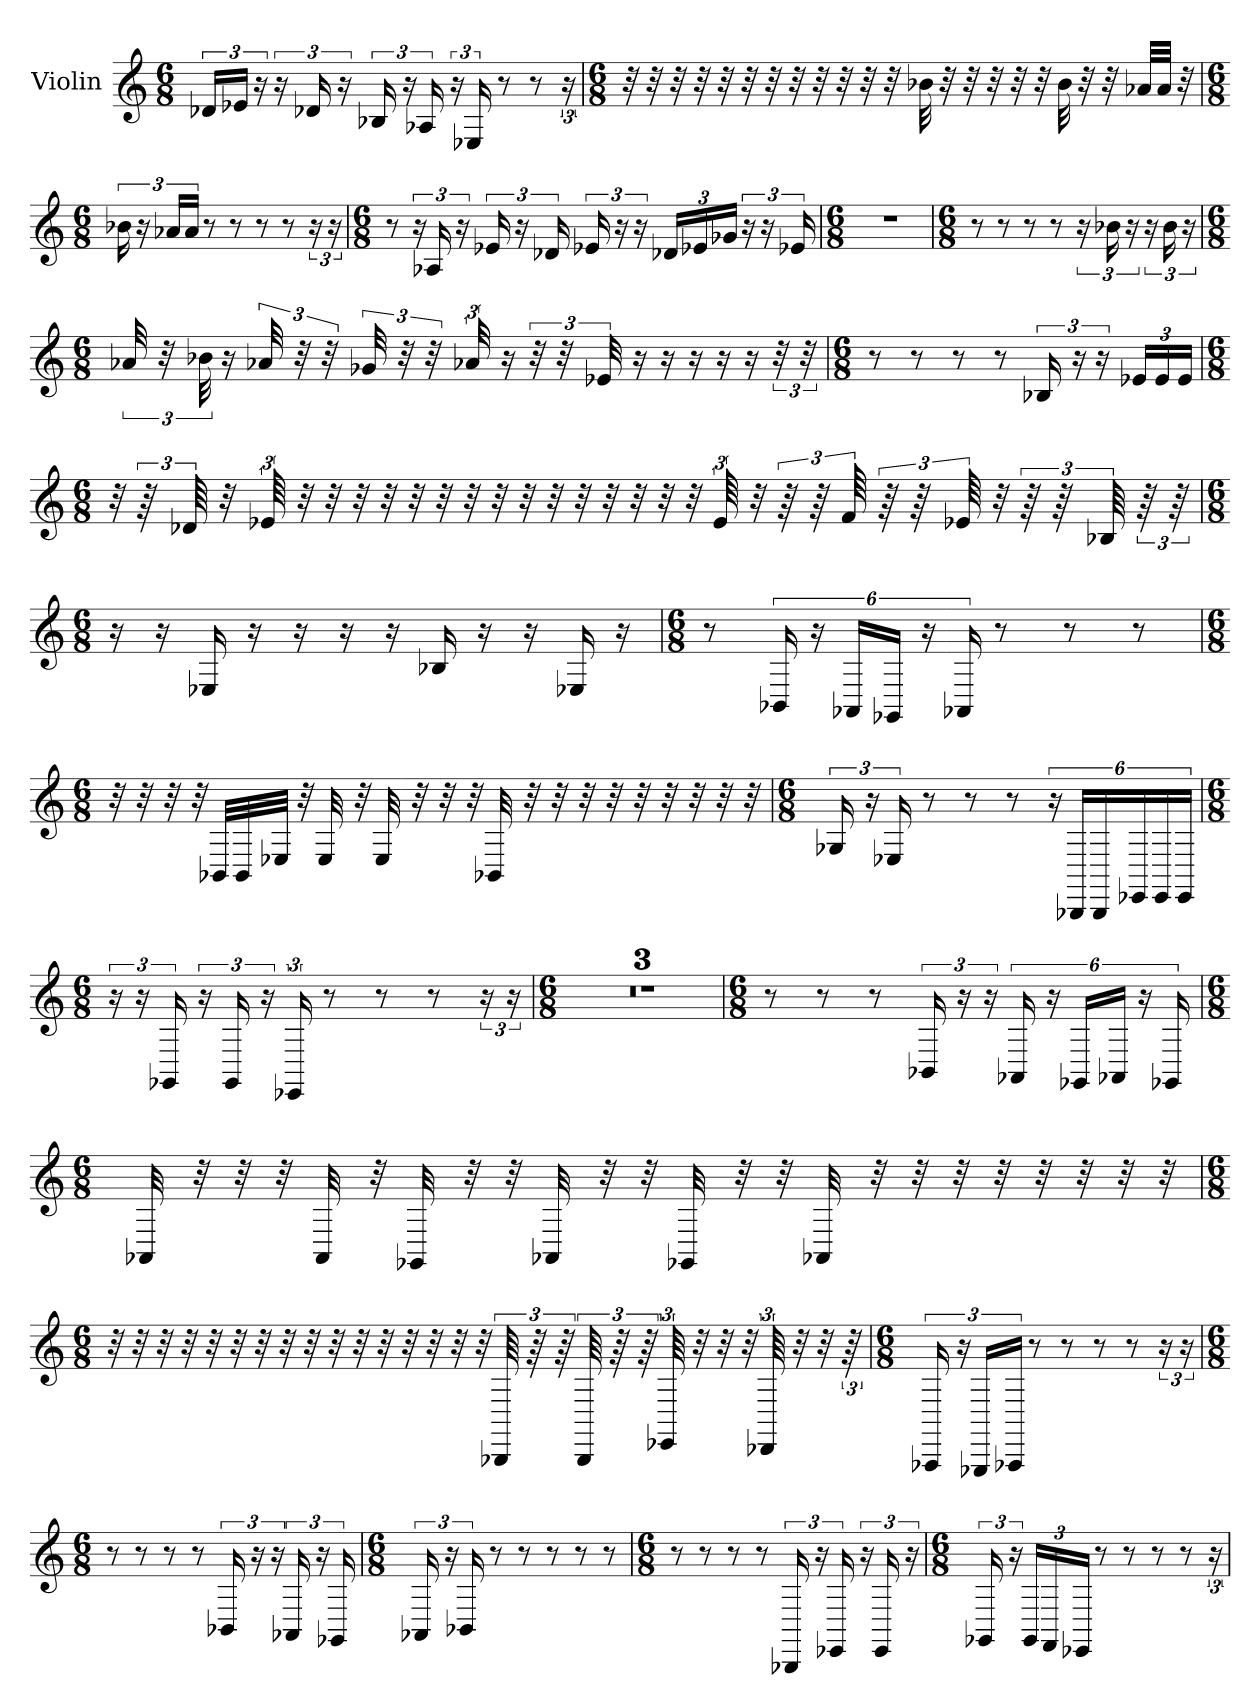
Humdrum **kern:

**kern
*part1
*staff1
*I"Violin
*I'Vln
*M6/8
=
24d-XLL
24e-XJJ
24r
24r
24d-X
24r
24B-X
24r
24A-X
24r
24E-X
8r
8r
24r
=
*M6/8
32r
32r
32r
32r
32r
32r
32r
32r
32r
32r
32r
32r
32b-X
32r
32r
32r
32r
32r
32b-
32r
32r
32a-XLLL
32a-JJJ
32r
=
*M6/8
24b-X
24r
24a-XLL
24a-JJ
8r
8r
8r
8r
24r
24r
=
*M6/8
8r
24r
24A-X
24r
24e-X
24r
24d-X
24e-X
24r
24r
24d-XLL
24e-X
24g-XJJ
24r
24r
24e-X
=
*M6/8
2.r
=
*M6/8
8r
8r
8r
8r
24r
24b-X
24r
24r
24b-
24r
=
*M6/8
48a-X
48r
48b-X
16r
48a-X
48r
48r
48g-X
48r
48r
48a-X
16r
48r
48r
48e-X
16r
16r
16r
16r
16r
48r
48r
=
*M6/8
8r
8r
8r
8r
24B-X
24r
24r
24e-XLL
24e-
24e-JJ
=
*M6/8
32r
96r
96d-X
32r
96e-X
32r
32r
32r
32r
32r
32r
32r
32r
32r
32r
32r
32r
32r
32r
32r
96e-
32r
96r
96r
96f
96r
96r
96e-X
32r
96r
96r
96B-X
96r
96r
=
*M6/8
16r
16r
16E-X
16r
16r
16r
16r
16B-X
16r
16r
16E-X
16r
=
*M6/8
8r
24BB-X
24r
24AA-XLL
24GG-XJJ
24r
24AA-X
8r
8r
8r
=
*M6/8
32r
32r
32r
32r
32BB-XLLL
32BB-
32E-XJJJ
32r
32E-
32r
32E-
32r
32r
32r
32BB-X
32r
32r
32r
32r
32r
32r
32r
32r
32r
=
*M6/8
24G-X
24r
24E-X
8r
8r
8r
24r
24BBB-XLL
24BBB-
24EE-X
24EE-
24EE-JJ
=
*M6/8
24r
24r
24GG-X
24r
24GG-
24r
24EE-X
8r
8r
8r
24r
24r
=
*M6/8
2.r
=
*M6/8
2.r
=
*M6/8
2.r
=
*M6/8
8r
8r
8r
24BB-X
24r
24r
24AA-X
24r
24GG-XLL
24AA-XJJ
24r
24GG-X
=
*M6/8
32AA-X
32r
32r
32r
32AA-
32r
32GG-X
32r
32r
32AA-X
32r
32r
32GG-X
32r
32r
32AA-X
32r
32r
32r
32r
32r
32r
32r
32r
=
*M6/8
32r
32r
32r
32r
32r
32r
32r
32r
32r
32r
32r
32r
32r
32r
32r
32r
96BBB-X
96r
96r
96BBB-
96r
96r
96EE-X
32r
32r
32r
96DD-X
32r
32r
96r
=
*M6/8
24AAA-X
24r
24GGG-XLL
24AAA-XJJ
8r
8r
8r
8r
24r
24r
=
*M6/8
8r
8r
8r
8r
24BB-X
24r
24r
24AA-X
24r
24GG-X
=
*M6/8
24AA-X
24r
24BB-X
8r
8r
8r
8r
8r
=
*M6/8
8r
8r
8r
8r
24BBB-X
24r
24EE-X
24r
24EE-
24r
=
*M6/8
24GG-X
24r
24GG-LL
24FF
24EE-XJJ
8r
8r
8r
8r
24r
=
*-
